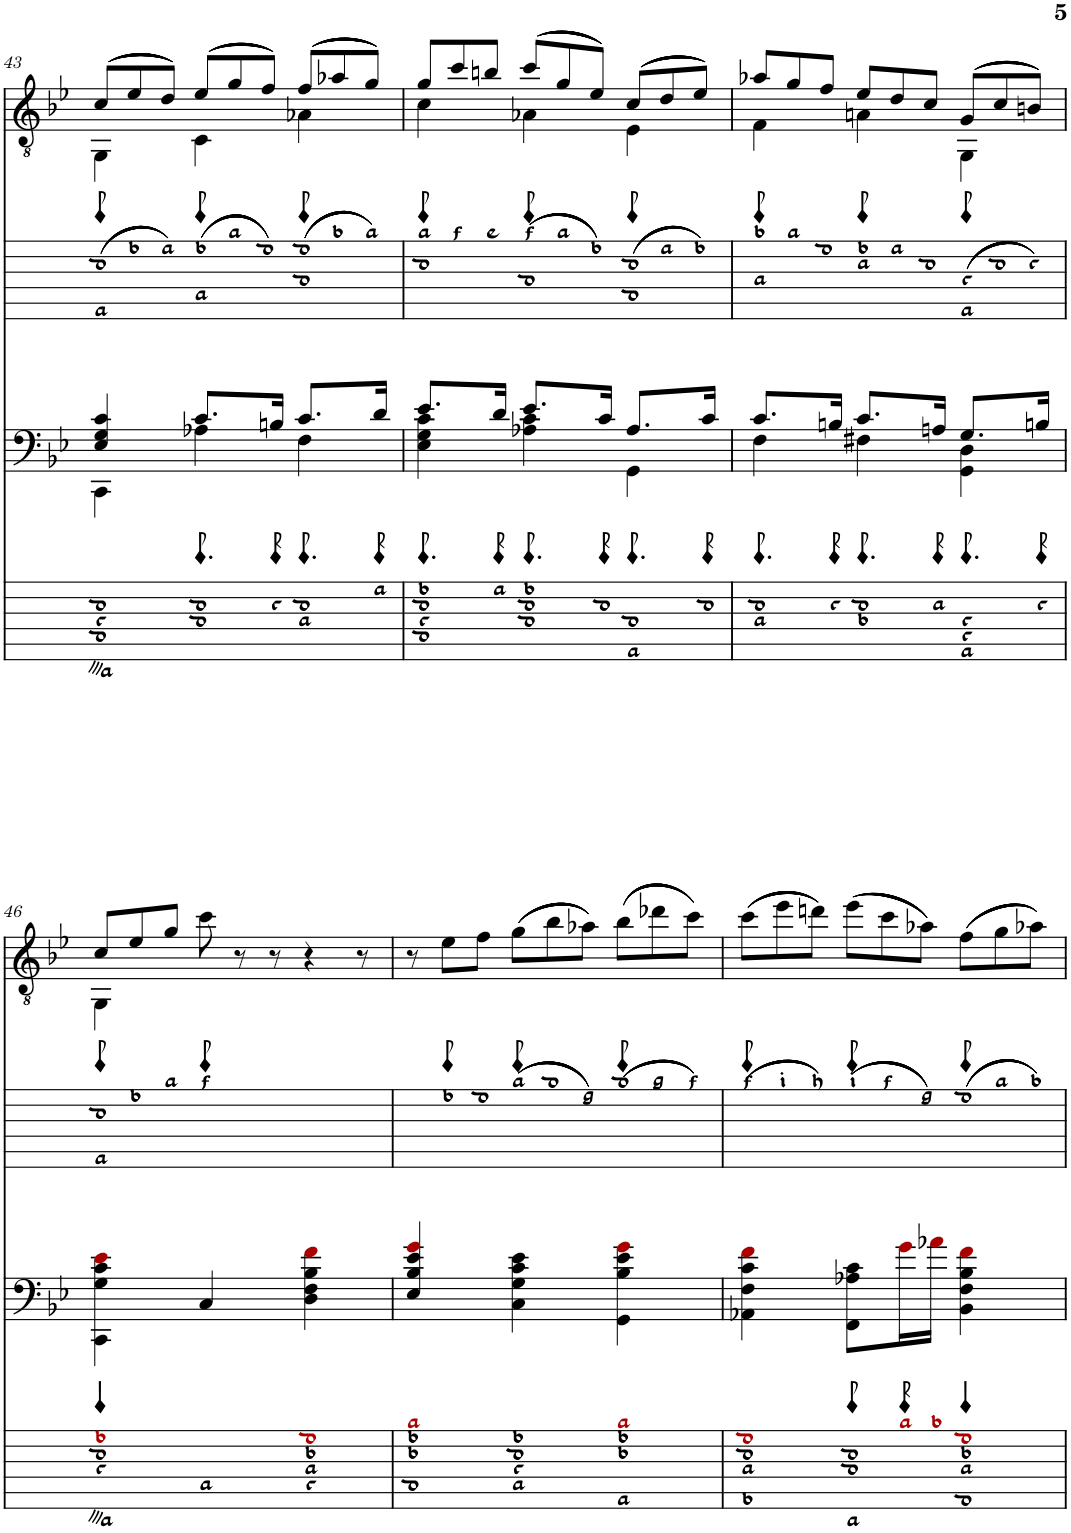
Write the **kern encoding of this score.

**kern	**kern	**kern	**kern
*part2	*part2	*part1	*part1
*staff4	*staff3	*staff2	*staff1
*I"Liuto II.	*	*I"Liuto I.	*
!!LO:PB:g=z
*	*clefF4	*	*clefGv2
*k[b-e-]	*k[b-e-]	*k[b-e-]	*k[b-e-]
*M3/4	*M3/4	*M3/4	*M3/4
=43	=43	=43	=43
*^	*^	*	*
*	*	*	*	*Xtuplet	*Xtuplet
*	*	*	*	*^	*^
4E- 4G 4c	4CC	4E-/ 4G/ 4c/	4CC\	12cL	4GG	((((12c/L	4GG\
.	.	.	.	12e-	.	12e-/	.
.	.	.	.	12dJ	.	12d/J))))	.
8.cL	4A-X	8.c/L	4A-X\	12e-L	4C	((((12e-/L	4C\
.	.	.	.	12g	.	12g/	.
.	.	.	.	12fJ	.	12f/J))))	.
16BnJk	.	16Bn/Jk	.	.	.	.	.
8.cL	4F	8.c/L	4F\	12fL	4A-X	((((12f/L	4A-X\
.	.	.	.	12a-X	.	12a-X/	.
.	.	.	.	12gJ	.	12g/J))))	.
16dJk	.	16d/Jk	.	.	.	.	.
=44	=44	=44	=44	=44	=44	=44	=44
8.e-L	4E- 4G 4c	8.e-/L	4E-\ 4G\ 4c\	12gL	4c	12g/L	4c\
.	.	.	.	12cc	.	12cc/	.
.	.	.	.	12bnJ	.	12bn/J	.
16dJk	.	16d/Jk	.	.	.	.	.
8.e-L	4A-X 4c	8.e-/L	4A-X\ 4c\	12ccL	4A-X	((((12cc/L	4A-X\
.	.	.	.	12g	.	12g/	.
.	.	.	.	12e-J	.	12e-/J))))	.
16cJk	.	16c/Jk	.	.	.	.	.
8.A-L	4GG	8.A-/L	4GG\	12cL	4E-	((((12c/L	4E-\
.	.	.	.	12d	.	12d/	.
.	.	.	.	12e-J	.	12e-/J))))	.
16cJk	.	16c/Jk	.	.	.	.	.
=45	=45	=45	=45	=45	=45	=45	=45
8.cL	4F	8.c/L	4F\	12a-XL	4F	12a-X/L	4F\
.	.	.	.	12g	.	12g/	.
.	.	.	.	12fJ	.	12f/J	.
16BnJk	.	16Bn/Jk	.	.	.	.	.
8.cL	4F#X	8.c/L	4F#X\	12e-L	4An	12e-/L	4An\
.	.	.	.	12d	.	12d/	.
.	.	.	.	12cJ	.	12c/J	.
16AnJk	.	16An/Jk	.	.	.	.	.
8.GL	4GG 4D	8.G/L	4GG\ 4D\	12GL	4GG	((((12G/L	4GG\
.	.	.	.	12c	.	12c/	.
.	.	.	.	12BnJ	.	12Bn/J))))	.
16BnJk	.	16Bn/Jk	.	.	.	.	.
*v	*v	*	*	*	*	*	*
*	*v	*v	*	*	*	*
!!LO:LB:g=z	!!
=46	=46	=46	=46	=46	=46
4CC 4G 4c 4e-i	4CC\ 4G\ 4c\ 4e-i\	12cL	4GG	12c/L	4GG\
.	.	12e-	.	12e-/	.
.	.	12gJ	.	12g/J	.
4C	4C/	12cc	2ryy	12cc\	2ryy
.	.	12r	.	12r	.
.	.	12r	.	12r	.
4D 4F 4B- 4fi	4D\ 4F\ 4B-\ 4fi\	6r	.	6r	.
.	.	12r	.	12r	.
*	*	*v	*v	*	*
*	*	*	*v	*v
=47	=47	=47	=47
4E- 4B- 4e- 4gi	4E-/ 4B-/ 4e-/ 4gi/	12r	12r
.	.	12e-L	12e-\L
.	.	12fJ	12f\J
4C 4G 4c 4e-	4C\ 4G\ 4c\ 4e-\	12gL	((((12g\L
.	.	12b-	12b-\
.	.	12a-XJ	12a-X\J))))
4GG 4B- 4e- 4gi	4GG\ 4B-\ 4e-\ 4gi\	12b-L	((((12b-\L
.	.	12dd-X	12dd-X\
.	.	12ccJ	12cc\J))))
=48	=48	=48	=48
4AA-X 4F 4c 4fi	4AA-X\ 4F\ 4c\ 4fi\	12ccL	((((12cc\L
.	.	12ee-	12ee-\
.	.	12ddnJ	12ddn\J))))
8FF\ 8A-X\ 8c\L	8FF\ 8A-X\ 8c\L	12ee-L	((((12ee-\L
.	.	12cc	12cc\
16giL	16gi\L	.	.
.	.	12a-XJ	12a-X\J))))
16a-XiJJ	16a-Xi\JJ	.	.
4BB- 4F 4B- 4fi	4BB-\ 4F\ 4B-\ 4fi\	12fL	((((12f\L
.	.	12g	12g\
.	.	12a-XJ	12a-X\J))))
=	=	=	=
*-	*-	*-	*-
